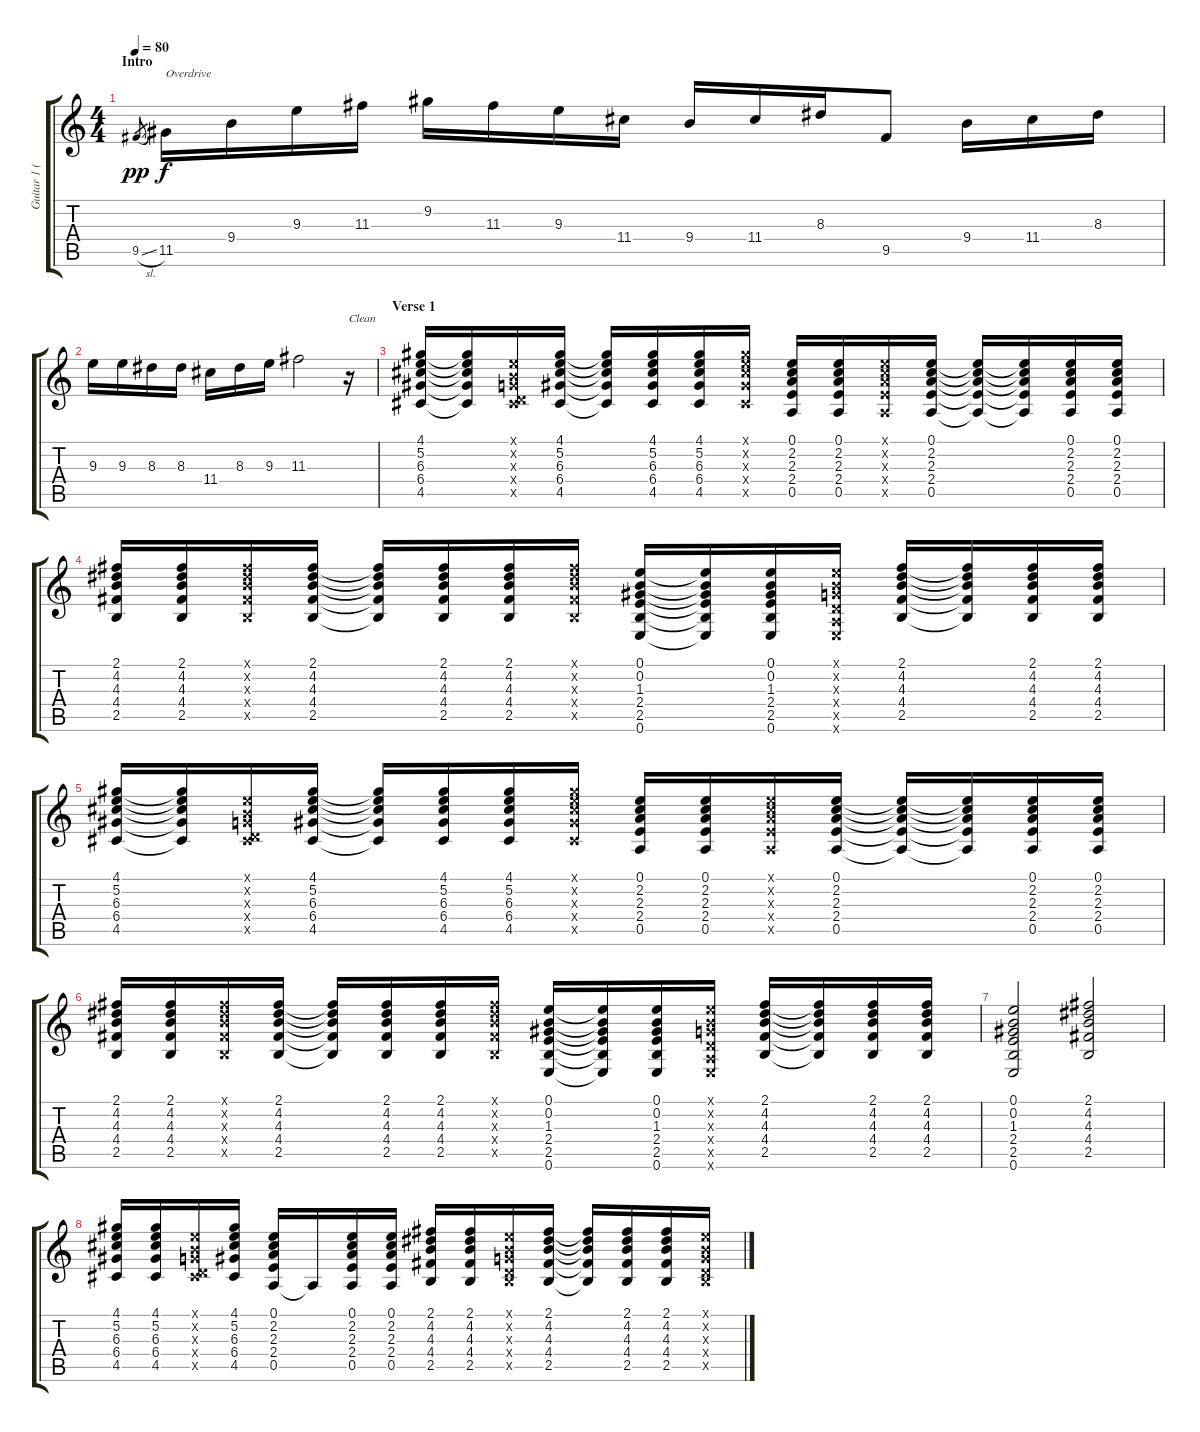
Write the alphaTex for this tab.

\track ("Guitar 1 (Solo)" "Guitar 1 (") {instrument electricguitarjazz}
\staff {score tabs}
\tuning (E4 B3 G3 D3 A2 E2) {hide}
\ts (4 4)
\section ("" "Intro")
\tempo 80
\clef g2
\ks c
9.5{sl}.8{gr dy pp instrument electricguitarjazz} 11.5.16{txt "Overdrive" dy f instrument overdrivenguitar} 9.4.16 9.3.16 11.3.16 9.2.16 11.3.16 9.3.16 11.4.16 9.4.16 11.4.16 8.3.16 9.5.8 9.4.16 11.4.16 8.3.16 |
9.3.16 9.3.16 8.3.16 8.3.16 11.4.16 8.3.16 9.3.16 11.3.2 r.16{txt "Clean"} |
\section ("" "Verse 1")
(4.1 5.2 6.3 6.4 4.5).16{volume 10 instrument electricguitarjazz} (4.1{t} 5.2{t} 6.3{t} 6.4{t} 4.5{t}).16 (0.1{x} 0.2{x} 0.3{x} 0.4{x} 4.5{x}).16 (4.1 5.2 6.3 6.4 4.5).16 (4.1{t} 5.2{t} 6.3{t} 6.4{t} 4.5{t}).16 (4.1 5.2 6.3 6.4 4.5).16 (4.1 5.2 6.3 6.4 4.5).16 (4.1{x} 5.2{x} 6.3{x} 6.4{x} 4.5{x}).16 (0.1 2.2 2.3 2.4 0.5).16 (0.1 2.2 2.3 2.4 0.5).16 (0.1{x} 2.2{x} 2.3{x} 2.4{x} 0.5{x}).16 (0.1 2.2 2.3 2.4 0.5).16 (0.1{t} 2.2{t} 2.3{t} 2.4{t} 0.5{t}).16 (0.1{t} 2.2{t} 2.3{t} 2.4{t} 0.5{t}).16 (0.1 2.2 2.3 2.4 0.5).16 (0.1 2.2 2.3 2.4 0.5).16 |
(2.1 4.2 4.3 4.4 2.5).16 (2.1 4.2 4.3 4.4 2.5).16 (2.1{x} 4.2{x} 4.3{x} 4.4{x} 2.5{x}).16 (2.1 4.2 4.3 4.4 2.5).16 (2.1{t} 4.2{t} 4.3{t} 4.4{t} 2.5{t}).16 (2.1 4.2 4.3 4.4 2.5).16 (2.1 4.2 4.3 4.4 2.5).16 (2.1{x} 4.2{x} 4.3{x} 4.4{x} 2.5{x}).16 (0.1 0.2 1.3 2.4 2.5 0.6).16 (0.1{t} 0.2{t} 1.3{t} 2.4{t} 2.5{t} 0.6{t}).16 (0.1 0.2 1.3 2.4 2.5 0.6).16 (0.1{x} 0.2{x} 0.3{x} 0.4{x} 0.5{x} 0.6{x}).16 (2.1 4.2 4.3 4.4 2.5).16 (2.1{t} 4.2{t} 4.3{t} 4.4{t} 2.5{t}).16 (2.1 4.2 4.3 4.4 2.5).16 (2.1 4.2 4.3 4.4 2.5).16 |
(4.1 5.2 6.3 6.4 4.5).16 (4.1{t} 5.2{t} 6.3{t} 6.4{t} 4.5{t}).16 (0.1{x} 0.2{x} 0.3{x} 0.4{x} 4.5{x}).16 (4.1 5.2 6.3 6.4 4.5).16 (4.1{t} 5.2{t} 6.3{t} 6.4{t} 4.5{t}).16 (4.1 5.2 6.3 6.4 4.5).16 (4.1 5.2 6.3 6.4 4.5).16 (4.1{x} 5.2{x} 6.3{x} 6.4{x} 4.5{x}).16 (0.1 2.2 2.3 2.4 0.5).16 (0.1 2.2 2.3 2.4 0.5).16 (0.1{x} 2.2{x} 2.3{x} 2.4{x} 0.5{x}).16 (0.1 2.2 2.3 2.4 0.5).16 (0.1{t} 2.2{t} 2.3{t} 2.4{t} 0.5{t}).16 (0.1{t} 2.2{t} 2.3{t} 2.4{t} 0.5{t}).16 (0.1 2.2 2.3 2.4 0.5).16 (0.1 2.2 2.3 2.4 0.5).16 |
(2.1 4.2 4.3 4.4 2.5).16 (2.1 4.2 4.3 4.4 2.5).16 (2.1{x} 4.2{x} 4.3{x} 4.4{x} 2.5{x}).16 (2.1 4.2 4.3 4.4 2.5).16 (2.1{t} 4.2{t} 4.3{t} 4.4{t} 2.5{t}).16 (2.1 4.2 4.3 4.4 2.5).16 (2.1 4.2 4.3 4.4 2.5).16 (2.1{x} 4.2{x} 4.3{x} 4.4{x} 2.5{x}).16 (0.1 0.2 1.3 2.4 2.5 0.6).16 (0.1{t} 0.2{t} 1.3{t} 2.4{t} 2.5{t} 0.6{t}).16 (0.1 0.2 1.3 2.4 2.5 0.6).16 (0.1{x} 0.2{x} 0.3{x} 0.4{x} 0.5{x} 0.6{x}).16 (2.1 4.2 4.3 4.4 2.5).16 (2.1{t} 4.2{t} 4.3{t} 4.4{t} 2.5{t}).16 (2.1 4.2 4.3 4.4 2.5).16 (2.1 4.2 4.3 4.4 2.5).16 |
(0.1 0.2 1.3 2.4 2.5 0.6).2 (2.1 4.2 4.3 4.4 2.5).2 |
(4.1 5.2 6.3 6.4 4.5).16 (4.1 5.2 6.3 6.4 4.5).16 (0.1{x} 0.2{x} 0.3{x} 0.4{x} 4.5{x}).16 (4.1 5.2 6.3 6.4 4.5).16 (0.1 2.2 2.3 2.4 0.5).16 0.5{t}.16 (0.1 2.2 2.3 2.4 0.5).16 (0.1 2.2 2.3 2.4 0.5).16 (2.1 4.2 4.3 4.4 2.5).16 (2.1 4.2 4.3 4.4 2.5).16 (0.1{x} 0.2{x} 0.3{x} 0.4{x} 2.5{x}).16 (2.1 4.2 4.3 4.4 2.5).16 (2.1{t} 4.2{t} 4.3{t} 4.4{t} 2.5{t}).16 (2.1 4.2 4.3 4.4 2.5).16 (2.1 4.2 4.3 4.4 2.5).16 (0.1{x} 0.2{x} 0.3{x} 0.4{x} 2.5{x}).16
